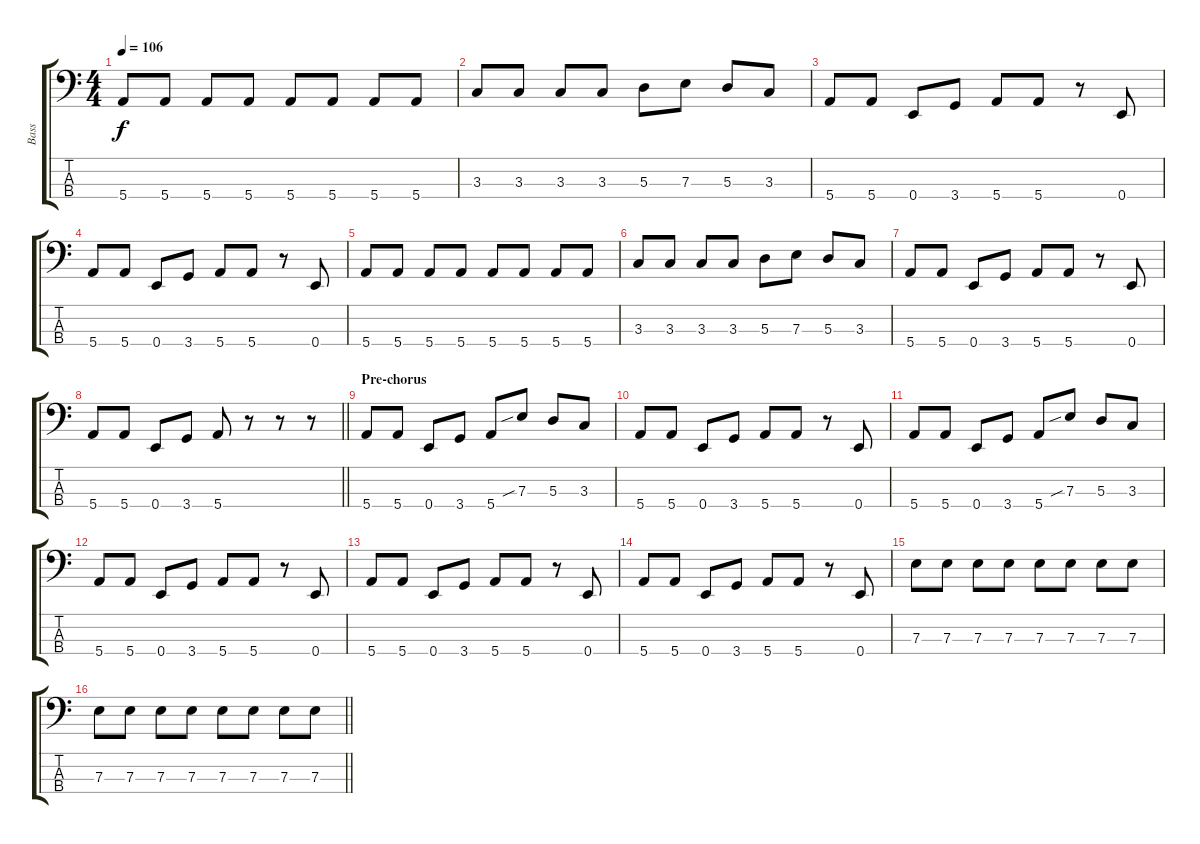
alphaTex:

\track ("Bass" "Bass") {instrument electricbassfinger}
\staff {score tabs}
\tuning (G2 D2 A1 E1) {hide}
\ts (4 4)
\tempo 106
\clef f4
\ks c
5.4.8{dy f} 5.4.8 5.4.8 5.4.8 5.4.8 5.4.8 5.4.8 5.4.8 |
3.3.8 3.3.8 3.3.8 3.3.8 5.3.8 7.3.8 5.3.8 3.3.8 |
5.4.8 5.4.8 0.4.8 3.4.8 5.4.8 5.4.8 r.8 0.4.8 |
5.4.8 5.4.8 0.4.8 3.4.8 5.4.8 5.4.8 r.8 0.4.8 |
5.4.8 5.4.8 5.4.8 5.4.8 5.4.8 5.4.8 5.4.8 5.4.8 |
3.3.8 3.3.8 3.3.8 3.3.8 5.3.8 7.3.8 5.3.8 3.3.8 |
5.4.8 5.4.8 0.4.8 3.4.8 5.4.8 5.4.8 r.8 0.4.8 |
\barLineRight lightlight
5.4.8 5.4.8 0.4.8 3.4.8 5.4.8 r.8 r.8 r.8 |
\section ("" "Pre-chorus")
5.4.8 5.4.8 0.4.8 3.4.8 5.4.8 7.3{sib}.8 5.3.8 3.3.8 |
5.4.8 5.4.8 0.4.8 3.4.8 5.4.8 5.4.8 r.8 0.4.8 |
5.4.8 5.4.8 0.4.8 3.4.8 5.4.8 7.3{sib}.8 5.3.8 3.3.8 |
5.4.8 5.4.8 0.4.8 3.4.8 5.4.8 5.4.8 r.8 0.4.8 |
5.4.8 5.4.8 0.4.8 3.4.8 5.4.8 5.4.8 r.8 0.4.8 |
5.4.8 5.4.8 0.4.8 3.4.8 5.4.8 5.4.8 r.8 0.4.8 |
7.3.8 7.3.8 7.3.8 7.3.8 7.3.8 7.3.8 7.3.8 7.3.8 |
\barLineRight lightlight
7.3.8 7.3.8 7.3.8 7.3.8 7.3.8 7.3.8 7.3.8 7.3.8
